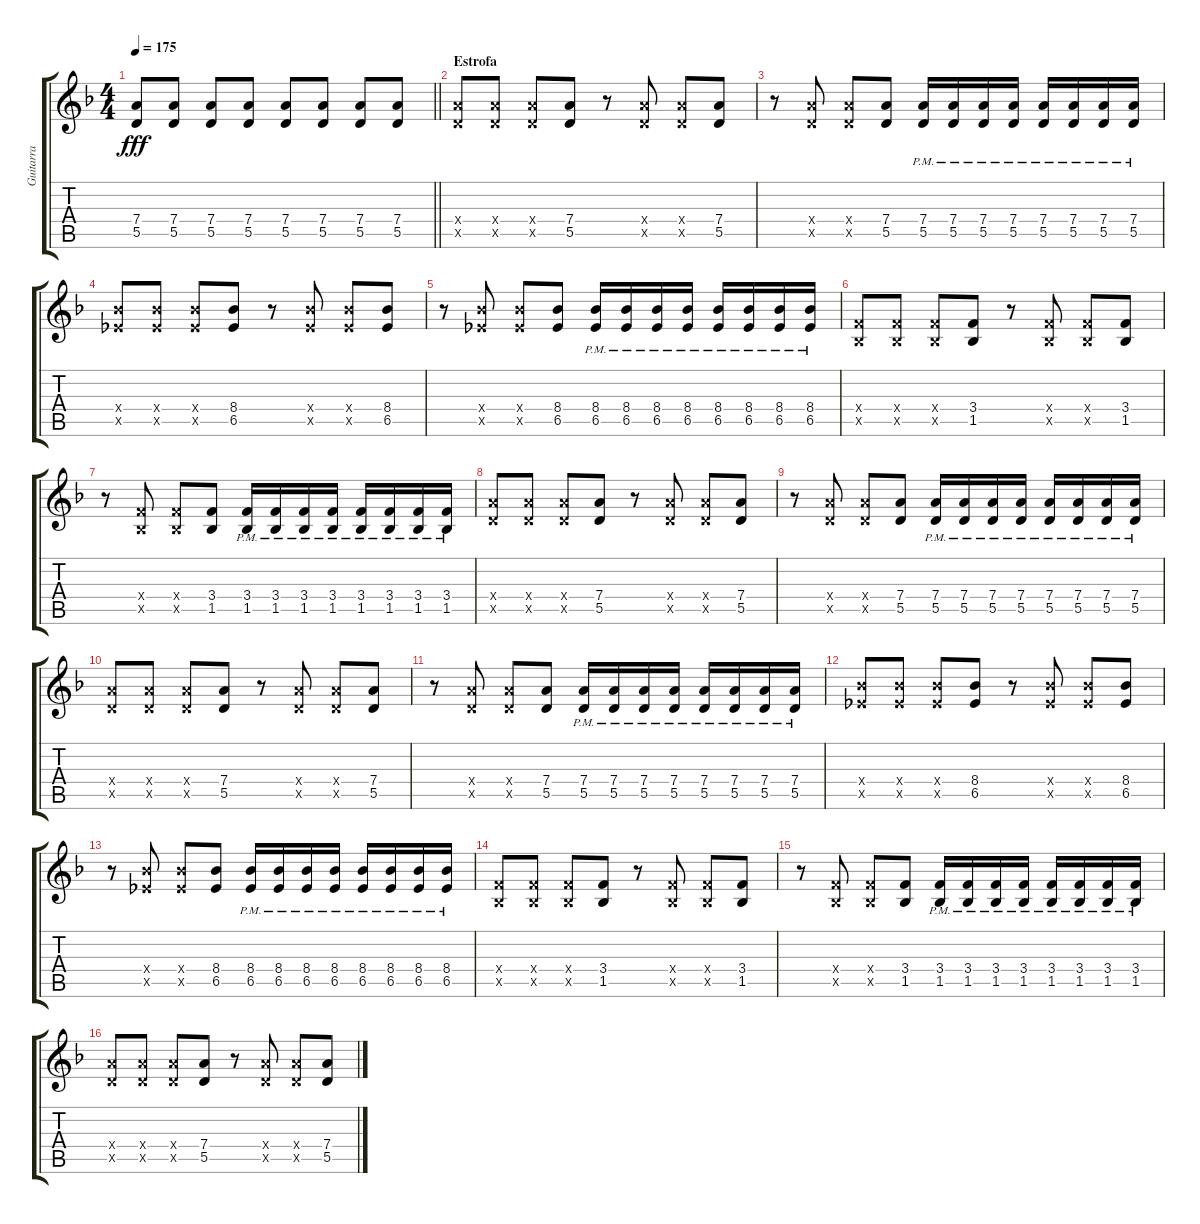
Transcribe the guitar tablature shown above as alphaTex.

\track ("Guitarra" "Guitarra") {instrument distortionguitar}
\staff {score tabs}
\tuning (E4 B3 G3 D3 A2 E2) {hide}
\ts (4 4)
\tempo 175
\clef g2
\barLineRight lightlight
\ks dminor
(7.4 5.5).8{dy fff} (7.4 5.5).8 (7.4 5.5).8 (7.4 5.5).8 (7.4 5.5).8 (7.4 5.5).8 (7.4 5.5).8 (7.4 5.5).8 |
\section ("" "Estrofa")
(7.4{x} 5.5{x}).8 (7.4{x} 5.5{x}).8 (7.4{x} 5.5{x}).8 (7.4 5.5).8 r.8 (7.4{x} 5.5{x}).8 (7.4{x} 5.5{x}).8 (7.4 5.5).8 |
r.8 (7.4{x} 5.5{x}).8 (7.4{x} 5.5{x}).8 (7.4 5.5).8 (7.4{pm} 5.5{pm}).16 (7.4{pm} 5.5{pm}).16 (7.4{pm} 5.5{pm}).16 (7.4{pm} 5.5{pm}).16 (7.4{pm} 5.5{pm}).16 (7.4{pm} 5.5{pm}).16 (7.4{pm} 5.5{pm}).16 (7.4{pm} 5.5{pm}).16 |
(8.4{x} 6.5{x}).8 (8.4{x} 6.5{x}).8 (8.4{x} 6.5{x}).8 (8.4 6.5).8 r.8 (8.4{x} 6.5{x}).8 (8.4{x} 6.5{x}).8 (8.4 6.5).8 |
r.8 (8.4{x} 6.5{x}).8 (8.4{x} 6.5{x}).8 (8.4 6.5).8 (8.4{pm} 6.5{pm}).16 (8.4{pm} 6.5{pm}).16 (8.4{pm} 6.5{pm}).16 (8.4{pm} 6.5{pm}).16 (8.4{pm} 6.5{pm}).16 (8.4{pm} 6.5{pm}).16 (8.4{pm} 6.5{pm}).16 (8.4{pm} 6.5{pm}).16 |
(3.4{x} 1.5{x}).8 (3.4{x} 1.5{x}).8 (3.4{x} 1.5{x}).8 (3.4 1.5).8 r.8 (3.4{x} 1.5{x}).8 (3.4{x} 1.5{x}).8 (3.4 1.5).8 |
r.8 (3.4{x} 1.5{x}).8 (3.4{x} 1.5{x}).8 (3.4 1.5).8 (3.4{pm} 1.5{pm}).16 (3.4{pm} 1.5{pm}).16 (3.4{pm} 1.5{pm}).16 (3.4{pm} 1.5{pm}).16 (3.4{pm} 1.5{pm}).16 (3.4{pm} 1.5{pm}).16 (3.4{pm} 1.5{pm}).16 (3.4{pm} 1.5{pm}).16 |
(7.4{x} 5.5{x}).8 (7.4{x} 5.5{x}).8 (7.4{x} 5.5{x}).8 (7.4 5.5).8 r.8 (7.4{x} 5.5{x}).8 (7.4{x} 5.5{x}).8 (7.4 5.5).8 |
r.8 (7.4{x} 5.5{x}).8 (7.4{x} 5.5{x}).8 (7.4 5.5).8 (7.4{pm} 5.5{pm}).16 (7.4{pm} 5.5{pm}).16 (7.4{pm} 5.5{pm}).16 (7.4{pm} 5.5{pm}).16 (7.4{pm} 5.5{pm}).16 (7.4{pm} 5.5{pm}).16 (7.4{pm} 5.5{pm}).16 (7.4{pm} 5.5{pm}).16 |
(7.4{x} 5.5{x}).8 (7.4{x} 5.5{x}).8 (7.4{x} 5.5{x}).8 (7.4 5.5).8 r.8 (7.4{x} 5.5{x}).8 (7.4{x} 5.5{x}).8 (7.4 5.5).8 |
r.8 (7.4{x} 5.5{x}).8 (7.4{x} 5.5{x}).8 (7.4 5.5).8 (7.4{pm} 5.5{pm}).16 (7.4{pm} 5.5{pm}).16 (7.4{pm} 5.5{pm}).16 (7.4{pm} 5.5{pm}).16 (7.4{pm} 5.5{pm}).16 (7.4{pm} 5.5{pm}).16 (7.4{pm} 5.5{pm}).16 (7.4{pm} 5.5{pm}).16 |
(8.4{x} 6.5{x}).8 (8.4{x} 6.5{x}).8 (8.4{x} 6.5{x}).8 (8.4 6.5).8 r.8 (8.4{x} 6.5{x}).8 (8.4{x} 6.5{x}).8 (8.4 6.5).8 |
r.8 (8.4{x} 6.5{x}).8 (8.4{x} 6.5{x}).8 (8.4 6.5).8 (8.4{pm} 6.5{pm}).16 (8.4{pm} 6.5{pm}).16 (8.4{pm} 6.5{pm}).16 (8.4{pm} 6.5{pm}).16 (8.4{pm} 6.5{pm}).16 (8.4{pm} 6.5{pm}).16 (8.4{pm} 6.5{pm}).16 (8.4{pm} 6.5{pm}).16 |
(3.4{x} 1.5{x}).8 (3.4{x} 1.5{x}).8 (3.4{x} 1.5{x}).8 (3.4 1.5).8 r.8 (3.4{x} 1.5{x}).8 (3.4{x} 1.5{x}).8 (3.4 1.5).8 |
r.8 (3.4{x} 1.5{x}).8 (3.4{x} 1.5{x}).8 (3.4 1.5).8 (3.4{pm} 1.5{pm}).16 (3.4{pm} 1.5{pm}).16 (3.4{pm} 1.5{pm}).16 (3.4{pm} 1.5{pm}).16 (3.4{pm} 1.5{pm}).16 (3.4{pm} 1.5{pm}).16 (3.4{pm} 1.5{pm}).16 (3.4{pm} 1.5{pm}).16 |
(7.4{x} 5.5{x}).8 (7.4{x} 5.5{x}).8 (7.4{x} 5.5{x}).8 (7.4 5.5).8 r.8 (7.4{x} 5.5{x}).8 (7.4{x} 5.5{x}).8 (7.4 5.5).8
